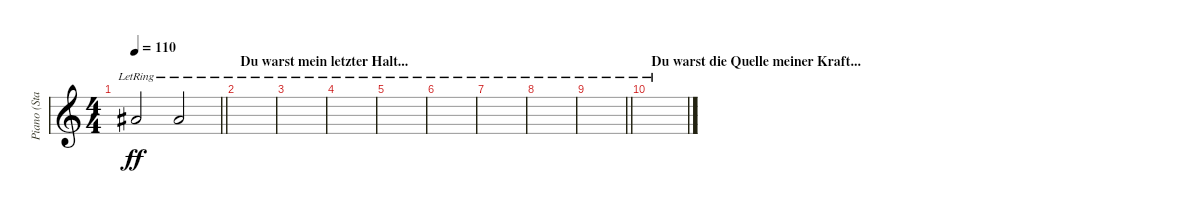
\track ("Piano (Staff 1)" "Piano (Sta") {instrument electricgrandpiano}
\staff {score}
\tuning (E4 B3 G3 D3 A2 E2 B1) {hide}
\ts (4 4)
\tempo 110
\clef g2
\barLineRight lightlight
\ks c
6.1{lr}.2{dy ff} 6.1{lr}.2 |
\section ("" "Du warst mein letzter Halt...")
|
|
|
|
|
|
|
\barLineRight lightlight
|
\section ("" "Du warst die Quelle meiner Kraft...")
